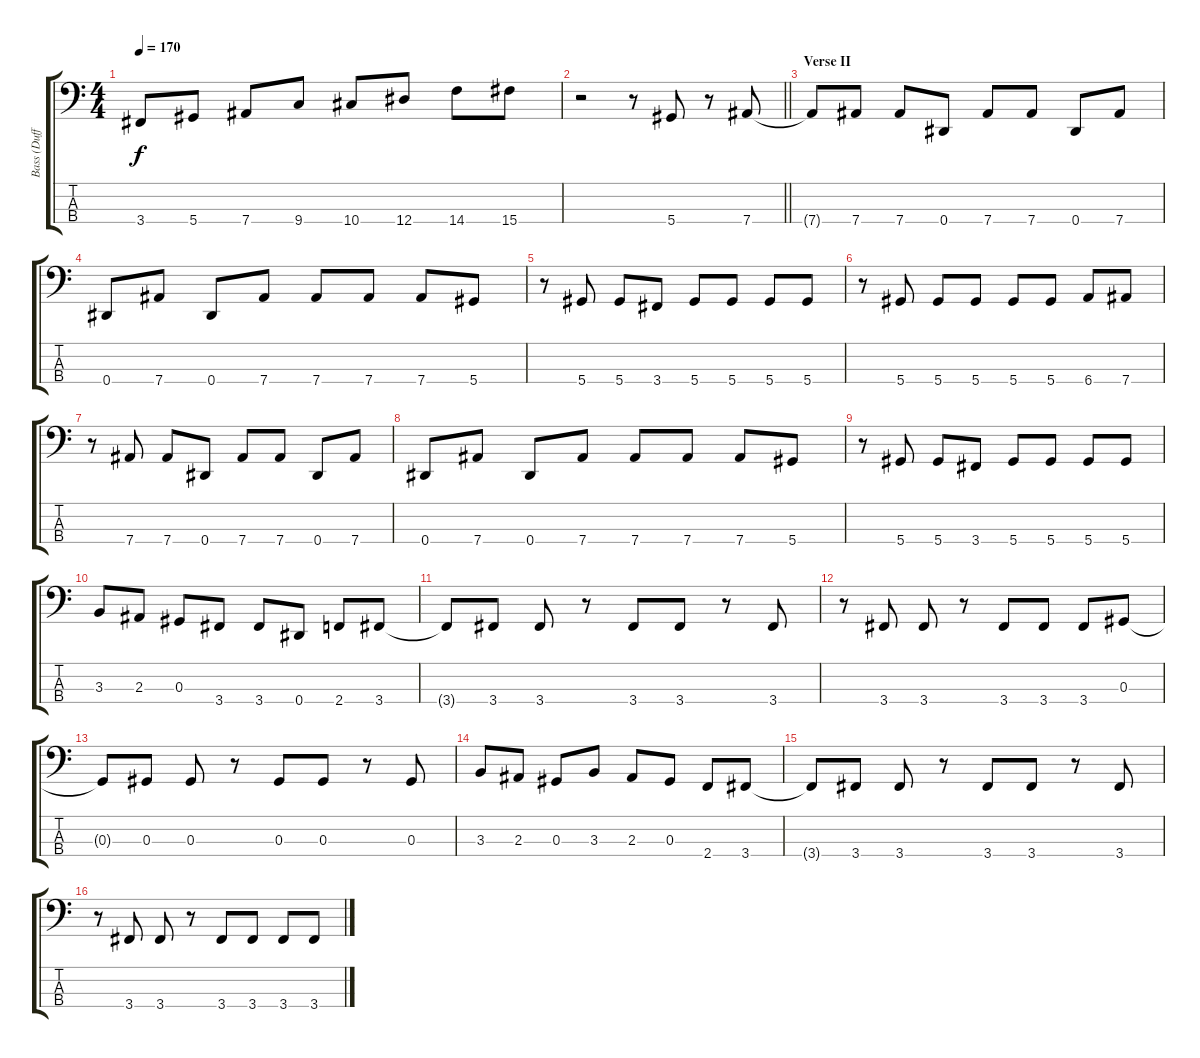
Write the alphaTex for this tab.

\track ("Bass (Duff)" "Bass (Duff") {instrument electricbasspick}
\staff {score tabs}
\tuning (Gb2 Db2 Ab1 Eb1) {hide}
\ts (4 4)
\tempo 170
\clef f4
\ks c
3.4{t}.8{dy f} 5.4.8 7.4.8 9.4.8 10.4.8 12.4.8 14.4.8 15.4.8 |
\barLineRight lightlight
r.2 r.8 5.4.8 r.8 7.4.8 |
\section ("" "Verse II")
7.4{t}.8 7.4.8 7.4.8 0.4.8 7.4.8 7.4.8 0.4.8 7.4.8 |
0.4.8 7.4.8 0.4.8 7.4.8 7.4.8 7.4.8 7.4.8 5.4.8 |
r.8 5.4.8 5.4.8 3.4.8 5.4.8 5.4.8 5.4.8 5.4.8 |
r.8 5.4.8 5.4.8 5.4.8 5.4.8 5.4.8 6.4.8 7.4.8 |
r.8 7.4.8 7.4.8 0.4.8 7.4.8 7.4.8 0.4.8 7.4.8 |
0.4.8 7.4.8 0.4.8 7.4.8 7.4.8 7.4.8 7.4.8 5.4.8 |
r.8 5.4.8 5.4.8 3.4.8 5.4.8 5.4.8 5.4.8 5.4.8 |
3.3.8 2.3.8 0.3.8 3.4.8 3.4.8 0.4.8 2.4.8 3.4.8 |
3.4{t}.8 3.4.8 3.4.8 r.8 3.4.8 3.4.8 r.8 3.4.8 |
r.8 3.4.8 3.4.8 r.8 3.4.8 3.4.8 3.4.8 0.3.8 |
0.3{t}.8 0.3.8 0.3.8 r.8 0.3.8 0.3.8 r.8 0.3.8 |
3.3.8 2.3.8 0.3.8 3.3.8 2.3.8 0.3.8 2.4.8 3.4.8 |
3.4{t}.8 3.4.8 3.4.8 r.8 3.4.8 3.4.8 r.8 3.4.8 |
r.8 3.4.8 3.4.8 r.8 3.4.8 3.4.8 3.4.8 3.4.8
